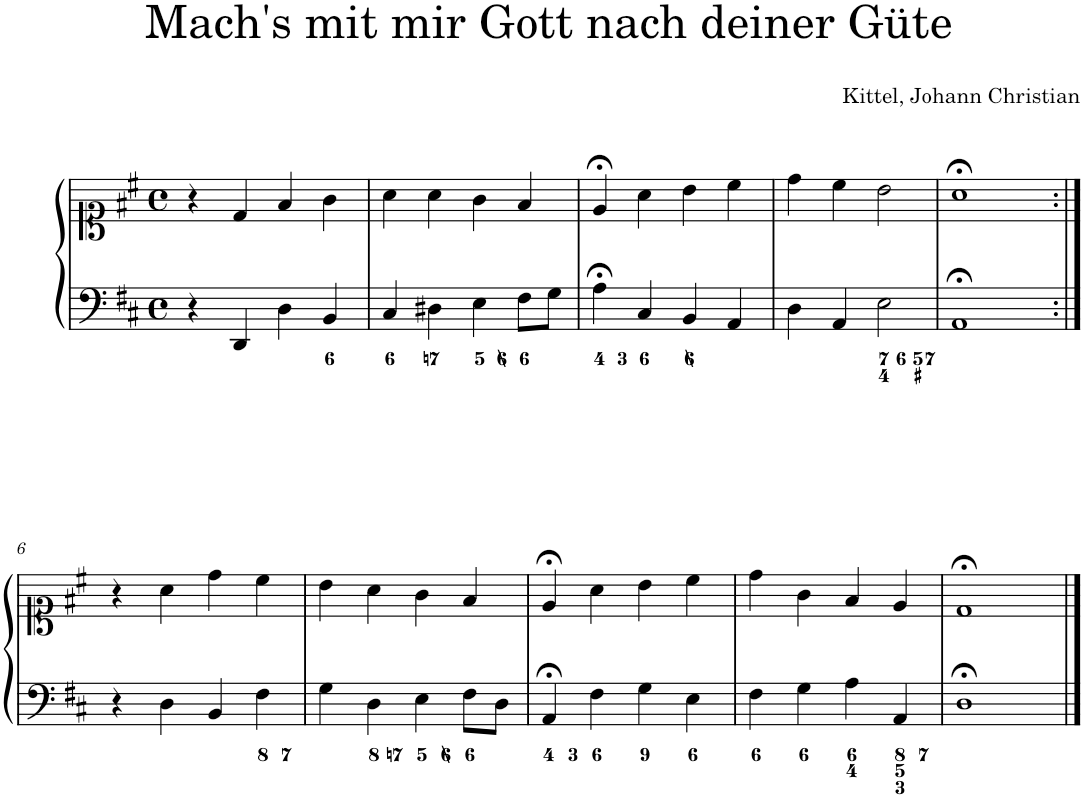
**kern	**kern
*part1	*part1
*staff2	*staff1
*I"Piano	*
*I'Pno.	*
*clefF4	*clefC1
*k[f#c#]	*k[f#c#]
*M4/4	*M4/4
*met(c)	*met(c)
=1	=1
4r	4r
4DD/	4d/
4D\	4f#/
4BB/	4g\
=2	=2
4C#/	4a\
4D#X\	4a\
4E\	4g\
8F#\L	4f#/
8G\J	.
=3	=3
4A;<\	4e;</
4C#/	4a\
4BB/	4b\
4AA/	4cc#\
=4	=4
4D\	4dd\
4AA/	4cc#\
2E\	2b\
=5	=5
1AA;<	1a;<
!!LO:LB:g=z
=6:|!	=6:|!
4r	4r
4D\	4a\
4BB/	4dd\
4F#\	4cc#\
=7	=7
4G\	4b\
4D\	4a\
4E\	4g\
8F#\L	4f#/
8D\J	.
=8	=8
4AA;</	4e;</
4F#\	4a\
4G\	4b\
4E\	4cc#\
=9	=9
4F#\	4dd\
4G\	4g\
4A\	4f#/
4AA/	4e/
=10	=10
1D;<	1d;<
==	==
*-	*-
